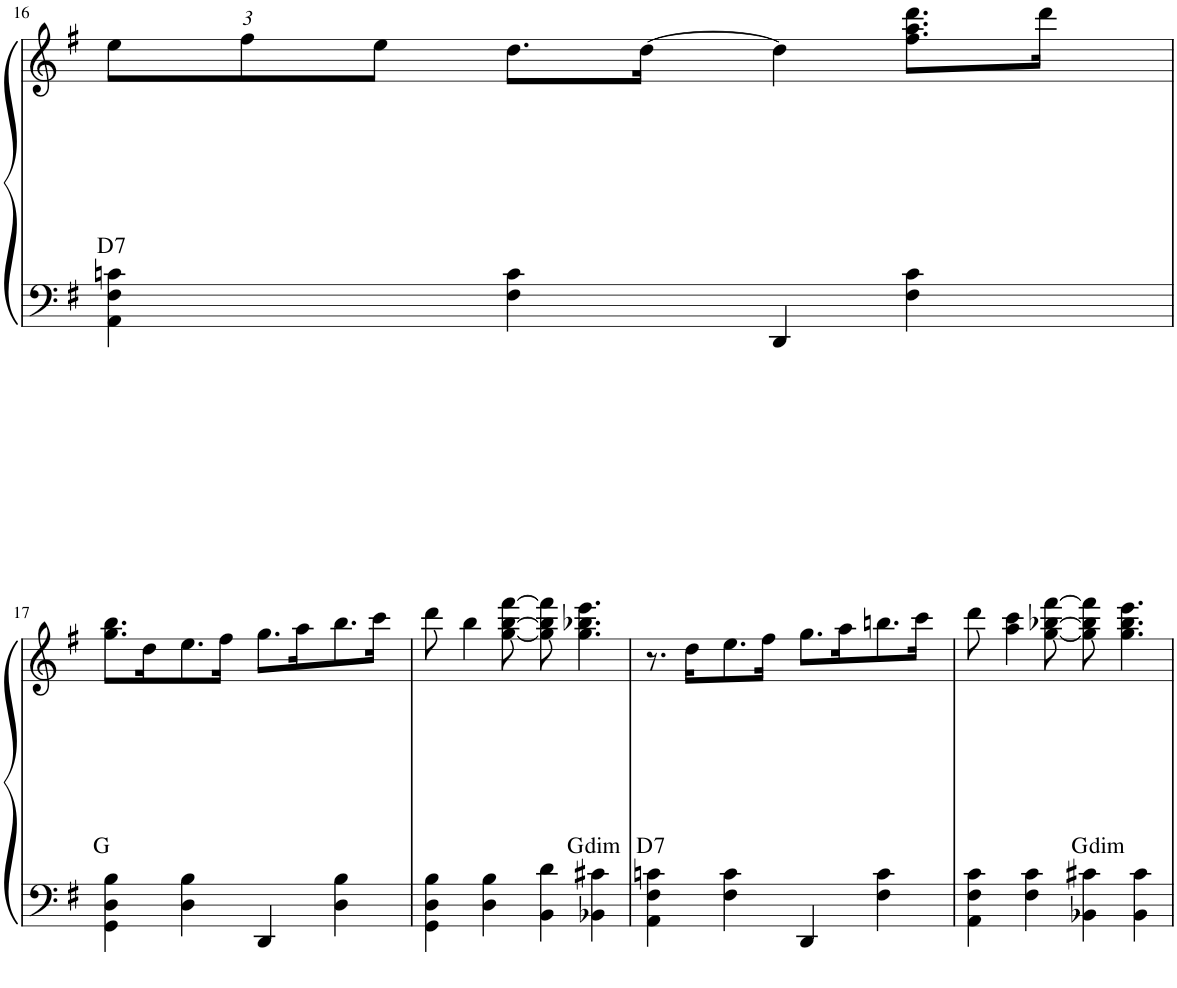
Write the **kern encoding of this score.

**kern	**kern	**harte
*part1	*part1	*part1
*staff2	*staff1	*
*I"Piano	*	*
*I'Pno.	*	*
!!LO:PB:g=z
*clefF4	*clefG2	*
*k[f#]	*k[f#]	*
*G:	*G:	*
*M2/2	*M2/2	*
*met(c|)	*met(c|)	*
*	*Xbrackettup	*
=16	=16	=16
!	!	!LO:H:kt=7
4AA\ 4F#\ 4cn\	12ee\L	D:7
.	12ff#\	.
.	12ee\J	.
4F#\ 4c\	8.dd\L	.
.	[16dd\Jk	.
4DD/	4dd\]	.
4F#\ 4c\	8.ff#\ 8.aa\ 8.ddd\L	.
.	16ddd\Jk	.
!!LO:LB:g=z
=17	=17	=17
4GG\ 4D\ 4B\	8.gg\ 8.bb\L	G:maj
.	16dd\K	.
4D\ 4B\	8.ee\	.
.	16ff#\Jk	.
4DD/	8.gg\L	.
.	16aa\K	.
4D\ 4B\	8.bb\	.
.	16ccc\Jk	.
=18	=18	=18
4GG\ 4D\ 4B\	8ddd\	.
.	4bb\	.
4D\ 4B\	.	.
.	[8gg\ [8bb\ [8fff#\	.
4BB\ 4d\	8gg\] 8bb\] 8fff#\]	.
!	!	!LO:H:kt=dim
.	4.gg\ 4.bb-X\ 4.eee\	G:dim
4BB-X\ 4c#X\	.	.
=19	=19	=19
!	!	!LO:H:kt=7
4AA\ 4F#\ 4cn\	8.r	D:7
.	16dd\KL	.
4F#\ 4c\	8.ee\	.
.	16ff#\Jk	.
4DD/	8.gg\L	.
.	16aa\K	.
4F#\ 4c\	8.bbn\	.
.	16ccc\Jk	.
=20	=20	=20
4AA\ 4F#\ 4c\	8ddd\	.
.	4aa\ 4ccc\	.
4F#\ 4c\	.	.
.	[8gg\ [8bb-X\ [8fff#\	.
!	!	!LO:H:kt=dim
4BB-X\ 4c#X\	8gg\] 8bb-\] 8fff#\]	G:dim
.	4.gg\ 4.bb-\ 4.eee\	.
4BB-\ 4c#\	.	.
=	=	=
*-	*-	*-
